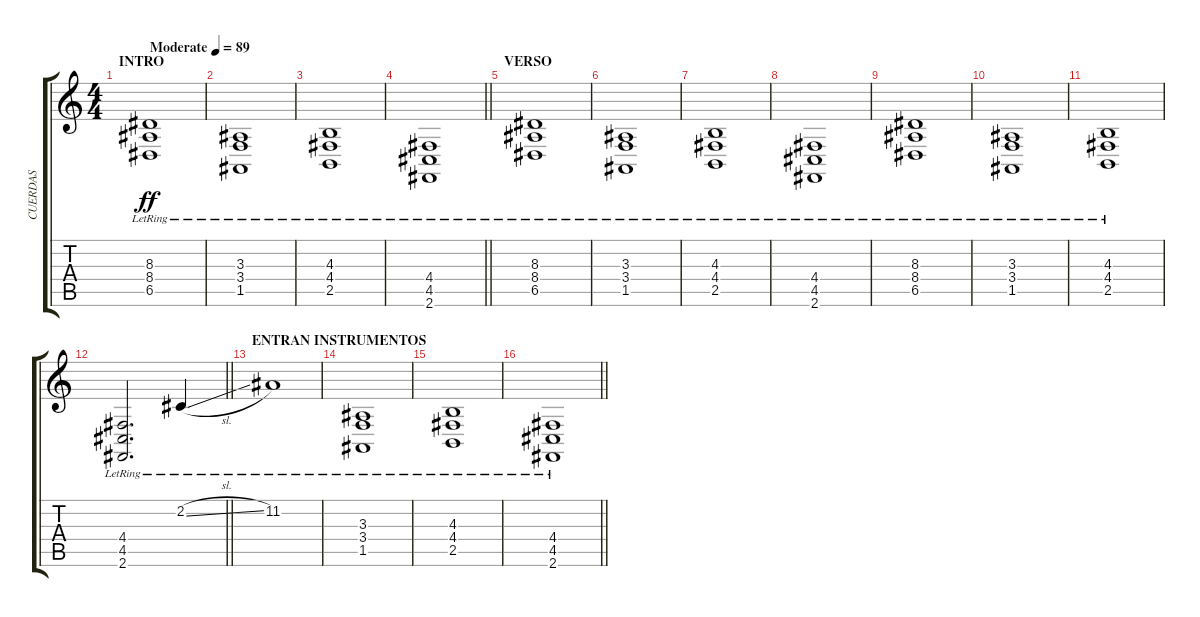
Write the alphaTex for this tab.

\track ("CUERDAS" "CUERDAS") {instrument pad4choir}
\staff {score tabs}
\tuning (E4 B3 G3 D3 A2 E2) {hide}
\ts (4 4)
\section ("" "INTRO")
\tempo (89 "Moderate")
\clef g2
\ks c
(8.3{lr} 8.4{lr} 6.5{lr}).1{dy ff instrument pad4choir} |
(3.3{lr} 3.4{lr} 1.5{lr}).1 |
(4.3{lr} 4.4{lr} 2.5{lr}).1 |
\barLineRight lightlight
(4.4{lr} 4.5{lr} 2.6{lr}).1 |
\section ("" "VERSO")
(8.3{lr} 8.4{lr} 6.5{lr}).1 |
(3.3{lr} 3.4{lr} 1.5{lr}).1 |
(4.3{lr} 4.4{lr} 2.5{lr}).1 |
(4.4{lr} 4.5{lr} 2.6{lr}).1 |
(8.3{lr} 8.4{lr} 6.5{lr}).1 |
(3.3{lr} 3.4{lr} 1.5{lr}).1 |
(4.3{lr} 4.4{lr} 2.5{lr}).1 |
\barLineRight lightlight
(4.4{lr} 4.5{lr} 2.6{lr}).2{d} 2.2{sl lr}.4 |
\section ("" "ENTRAN INSTRUMENTOS")
11.2{lr}.1 |
(3.3{lr} 3.4{lr} 1.5{lr}).1 |
(4.3{lr} 4.4{lr} 2.5{lr}).1 |
\barLineRight lightlight
(4.4{lr} 4.5{lr} 2.6{lr}).1
